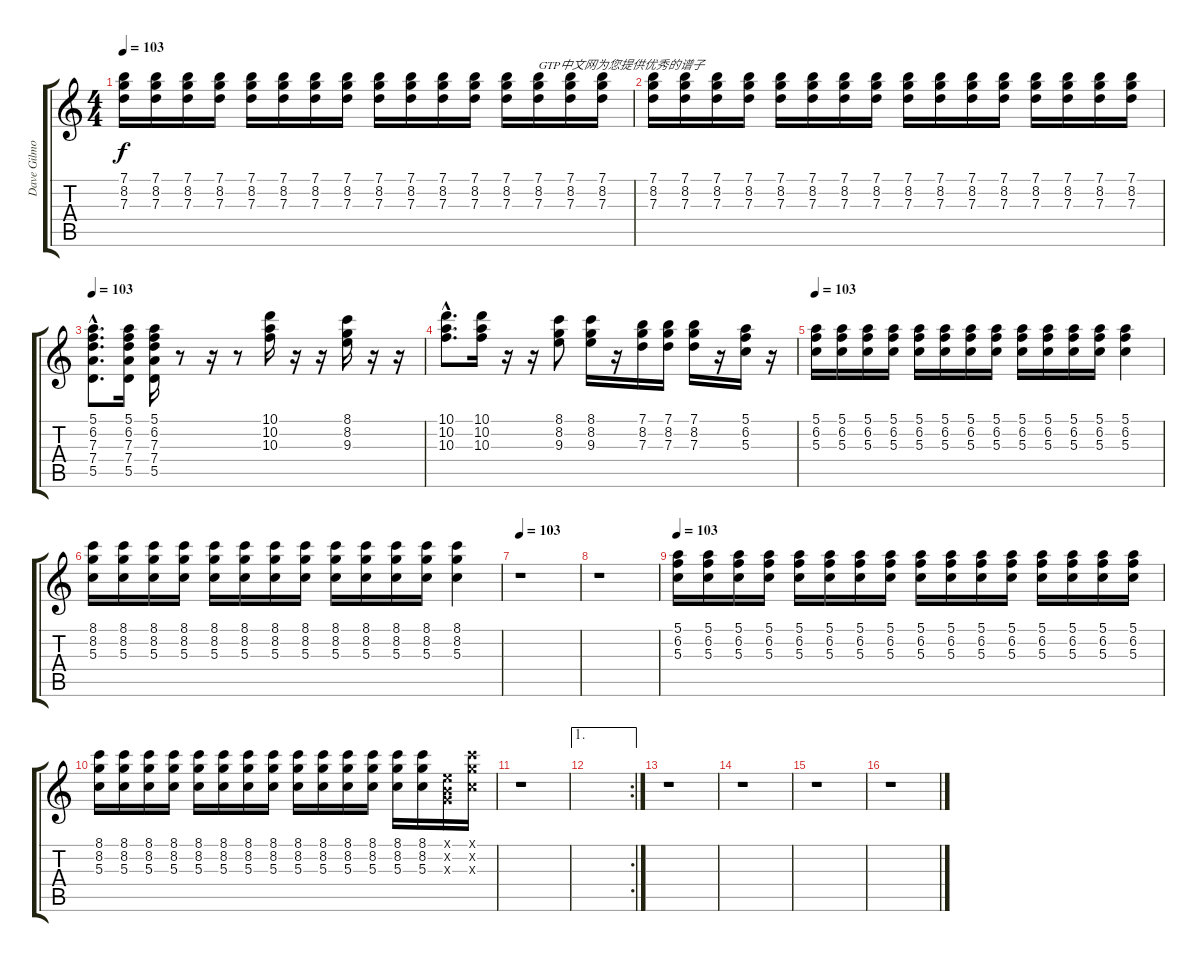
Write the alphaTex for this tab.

\track ("Dave Gilmour / Fills" "Dave Gilmo") {instrument electricguitarclean}
\staff {score tabs}
\tuning (E4 B3 G3 D3 A2 E2) {hide}
\ts (4 4)
\tempo 103
\clef g2
\ks c
(7.1 8.2 7.3).16{dy f} (7.1 8.2 7.3).16 (7.1 8.2 7.3).16 (7.1 8.2 7.3).16 (7.1 8.2 7.3).16 (7.1 8.2 7.3).16 (7.1 8.2 7.3).16 (7.1 8.2 7.3).16 (7.1 8.2 7.3).16 (7.1 8.2 7.3).16 (7.1 8.2 7.3).16 (7.1 8.2 7.3).16 (7.1 8.2 7.3).16 (7.1 8.2 7.3).16{txt "GTP中文网为您提供优秀的谱子"} (7.1 8.2 7.3).16 (7.1 8.2 7.3).16 |
(7.1 8.2 7.3).16 (7.1 8.2 7.3).16 (7.1 8.2 7.3).16 (7.1 8.2 7.3).16 (7.1 8.2 7.3).16 (7.1 8.2 7.3).16 (7.1 8.2 7.3).16 (7.1 8.2 7.3).16 (7.1 8.2 7.3).16 (7.1 8.2 7.3).16 (7.1 8.2 7.3).16 (7.1 8.2 7.3).16 (7.1 8.2 7.3).16 (7.1 8.2 7.3).16 (7.1 8.2 7.3).16 (7.1 8.2 7.3).16 |
\tempo 103
(5.1{hac} 6.2{hac} 7.3{hac} 7.4{hac} 5.5{hac}).8{d} (5.1 6.2 7.3 7.4 5.5).16 (5.1 6.2 7.3 7.4 5.5).16 r.8 r.16 r.8 (10.1 10.2 10.3).16 r.16 r.16 (8.1 8.2 9.3).16 r.16 r.16 |
(10.1{hac} 10.2{hac} 10.3{hac}).8{d} (10.1 10.2 10.3).16 r.16 r.16 (8.1 8.2 9.3).8 (8.1 8.2 9.3).16 r.16 (7.1 8.2 7.3).16 (7.1 8.2 7.3).16 (7.1 8.2 7.3).16 r.16 (5.1 6.2 5.3).16 r.16 |
\tempo 103
(5.1 6.2 5.3).16 (5.1 6.2 5.3).16 (5.1 6.2 5.3).16 (5.1 6.2 5.3).16 (5.1 6.2 5.3).16 (5.1 6.2 5.3).16 (5.1 6.2 5.3).16 (5.1 6.2 5.3).16 (5.1 6.2 5.3).16 (5.1 6.2 5.3).16 (5.1 6.2 5.3).16 (5.1 6.2 5.3).16 (5.1 6.2 5.3).4 |
(8.1 8.2 5.3).16 (8.1 8.2 5.3).16 (8.1 8.2 5.3).16 (8.1 8.2 5.3).16 (8.1 8.2 5.3).16 (8.1 8.2 5.3).16 (8.1 8.2 5.3).16 (8.1 8.2 5.3).16 (8.1 8.2 5.3).16 (8.1 8.2 5.3).16 (8.1 8.2 5.3).16 (8.1 8.2 5.3).16 (8.1 8.2 5.3).4 |
\tempo 103
r.1 |
r.1 |
\tempo 103
(5.1 6.2 5.3).16 (5.1 6.2 5.3).16 (5.1 6.2 5.3).16 (5.1 6.2 5.3).16 (5.1 6.2 5.3).16 (5.1 6.2 5.3).16 (5.1 6.2 5.3).16 (5.1 6.2 5.3).16 (5.1 6.2 5.3).16 (5.1 6.2 5.3).16 (5.1 6.2 5.3).16 (5.1 6.2 5.3).16 (5.1 6.2 5.3).16 (5.1 6.2 5.3).16 (5.1 6.2 5.3).16 (5.1 6.2 5.3).16 |
(8.1 8.2 5.3).16 (8.1 8.2 5.3).16 (8.1 8.2 5.3).16 (8.1 8.2 5.3).16 (8.1 8.2 5.3).16 (8.1 8.2 5.3).16 (8.1 8.2 5.3).16 (8.1 8.2 5.3).16 (8.1 8.2 5.3).16 (8.1 8.2 5.3).16 (8.1 8.2 5.3).16 (8.1 8.2 5.3).16 (8.1 8.2 5.3).16 (8.1 8.2 5.3).16 (0.1{x} 0.2{x} 0.3{x}).16 (8.1{x} 8.2{x} 5.3{x}).16 |
r.1 |
\ae 1
\rc 2
|
r.1 |
r.1 |
r.1 |
r.1
